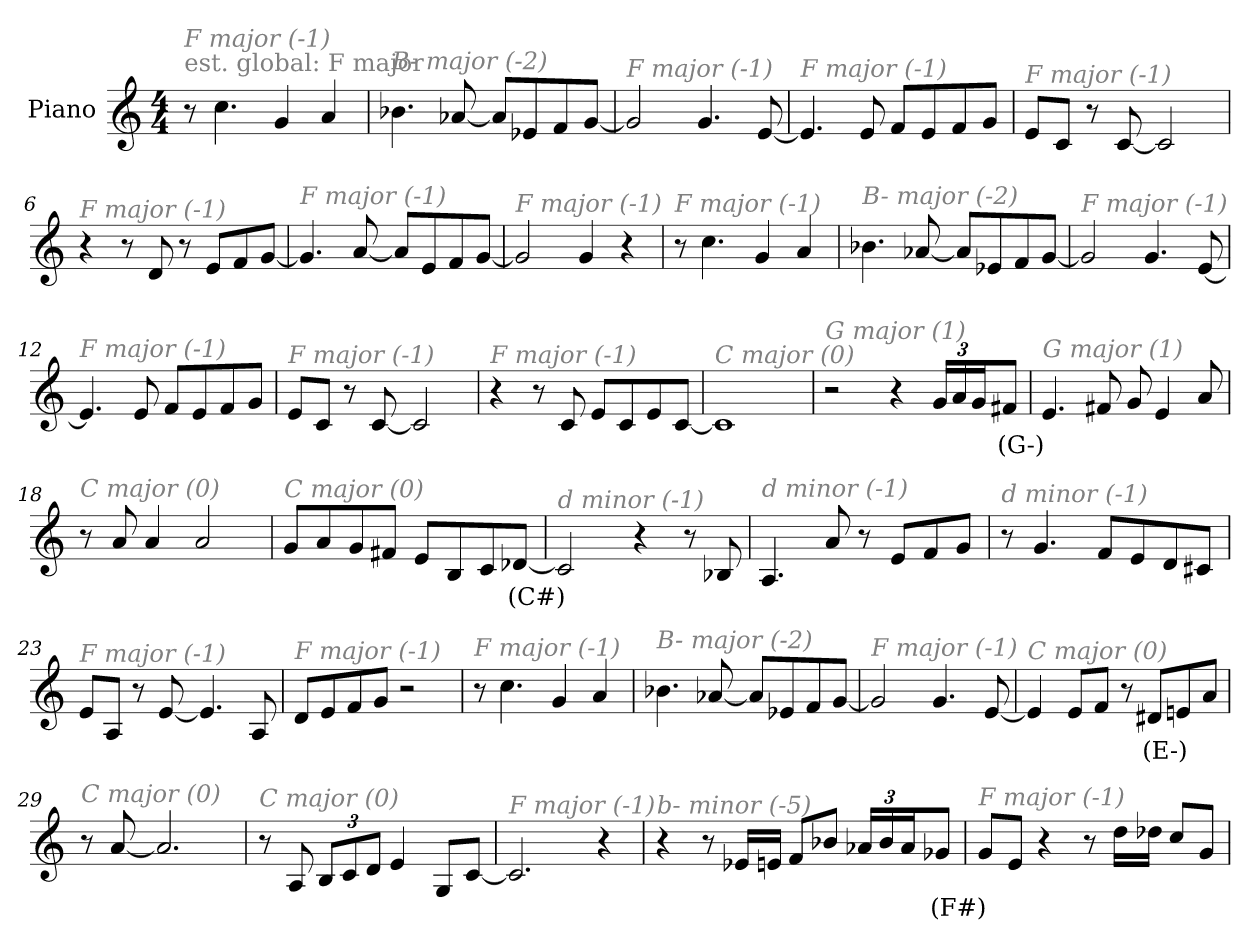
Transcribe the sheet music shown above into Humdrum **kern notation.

**kern	**text
*part1	*part1
*staff1	*staff1
*I"Piano	*
*I'Pno	*
*clefG2	*
*k[]	*
*M4/4	*
*MM224	*
=1	=1
!LO:TX:a:color=#808080:t=est. global&colon; F major	!
!LO:TX:i:color=#808080:t=F major (-1)	!
8r	.
4.cc\	.
4g/	.
4a/	.
=2	=2
!LO:TX:i:color=#808080:t=B- major (-2)	!
4.b-X\	.
[8a-X/	.
8a-/L]	.
8e-X/	.
8f/	.
[8g/J	.
=3	=3
!LO:TX:i:color=#808080:t=F major (-1)	!
2g/]	.
4.g/	.
[8e/	.
=4	=4
!LO:TX:i:color=#808080:t=F major (-1)	!
4.e/]	.
8e/	.
8f/L	.
8e/	.
8f/	.
8g/J	.
=5	=5
!LO:TX:i:color=#808080:t=F major (-1)	!
8e/L	.
8c/J	.
8r	.
[8c/	.
2c/]	.
!!LO:LB:g=z
=6	=6
!LO:TX:i:color=#808080:t=F major (-1)	!
4r	.
8r	.
8d/	.
8r	.
8e/L	.
8f/	.
[8g/J	.
=7	=7
!LO:TX:i:color=#808080:t=F major (-1)	!
4.g/]	.
[8a/	.
8a/L]	.
8e/	.
8f/	.
[8g/J	.
=8	=8
!LO:TX:i:color=#808080:t=F major (-1)	!
2g/]	.
4g/	.
4r	.
=9	=9
!LO:TX:i:color=#808080:t=F major (-1)	!
8r	.
4.cc\	.
4g/	.
4a/	.
=10	=10
!LO:TX:i:color=#808080:t=B- major (-2)	!
4.b-X\	.
[8a-X/	.
8a-/L]	.
8e-X/	.
8f/	.
[8g/J	.
=11	=11
!LO:TX:i:color=#808080:t=F major (-1)	!
2g/]	.
4.g/	.
[8e/	.
!!LO:LB:g=z
=12	=12
!LO:TX:i:color=#808080:t=F major (-1)	!
4.e/]	.
8e/	.
8f/L	.
8e/	.
8f/	.
8g/J	.
=13	=13
!LO:TX:i:color=#808080:t=F major (-1)	!
8e/L	.
8c/J	.
8r	.
[8c/	.
2c/]	.
=14	=14
!LO:TX:i:color=#808080:t=F major (-1)	!
4r	.
8r	.
8c/	.
8e/L	.
8c/	.
8e/	.
[8c/J	.
=15	=15
!LO:TX:i:color=#808080:t=C major (0)	!
1c]	.
=16	=16
!LO:TX:i:color=#808080:t=G major (1)	!
2r	.
4r	.
*Xbrackettup	*
24g/LL	.
24a/	.
24g/J	.
8f#Xi/J	(G-)
!!LO:LB:g=z
=17	=17
!LO:TX:i:color=#808080:t=G major (1)	!
4.e/	.
8f#X/	.
8g/	.
4e/	.
8a/	.
=18	=18
!LO:TX:i:color=#808080:t=C major (0)	!
8r	.
8a/	.
4a/	.
2a/	.
=19	=19
!LO:TX:i:color=#808080:t=C major (0)	!
8g/L	.
8a/	.
8g/	.
8f#X/J	.
8e/L	.
8B/	.
8c/	.
[8d-Xi/J	(C#)
=20	=20
!LO:TX:i:color=#808080:t=d minor (-1)	!
2c#/]	.
4r	.
8r	.
8B-X/	.
=21	=21
!LO:TX:i:color=#808080:t=d minor (-1)	!
4.A/	.
8a/	.
8r	.
8e/L	.
8f/	.
8g/J	.
!!LO:LB:g=z
=22	=22
!LO:TX:i:color=#808080:t=d minor (-1)	!
8r	.
4.g/	.
8f/L	.
8e/	.
8d/	.
8c#X/J	.
=23	=23
!LO:TX:i:color=#808080:t=F major (-1)	!
8e/L	.
8A/J	.
8r	.
[8e/	.
4.e/]	.
8A/	.
=24	=24
!LO:TX:i:color=#808080:t=F major (-1)	!
8d/L	.
8e/	.
8f/	.
8g/J	.
2r	.
=25	=25
!LO:TX:i:color=#808080:t=F major (-1)	!
8r	.
4.cc\	.
4g/	.
4a/	.
=26	=26
!LO:TX:i:color=#808080:t=B- major (-2)	!
4.b-X\	.
[8a-X/	.
8a-/L]	.
8e-X/	.
8f/	.
[8g/J	.
=27	=27
!LO:TX:i:color=#808080:t=F major (-1)	!
2g/]	.
4.g/	.
[8e/	.
!!LO:LB:g=z
=28	=28
!LO:TX:i:color=#808080:t=C major (0)	!
4e/]	.
8e/L	.
8f/J	.
8r	.
8d#Xi/L	(E-)
8en/	.
8a/J	.
=29	=29
!LO:TX:i:color=#808080:t=C major (0)	!
8r	.
[8a/	.
2.a/]	.
=30	=30
!LO:TX:i:color=#808080:t=C major (0)	!
8r	.
8A/	.
12B/L	.
12c/	.
12d/J	.
4e/	.
8G/L	.
[8c/J	.
=31	=31
!LO:TX:i:color=#808080:t=F major (-1)	!
2.c/]	.
4r	.
=32	=32
!LO:TX:i:color=#808080:t=b- minor (-5)	!
4r	.
8r	.
16e-X/LL	.
16en/JJ	.
8f/L	.
8b-X/J	.
24a-X/LL	.
24b-/	.
24a-/J	.
8g-Xi/J	(F#)
!!LO:LB:g=z
=33	=33
!LO:TX:i:color=#808080:t=F major (-1)	!
8g/L	.
8e/J	.
4r	.
8r	.
16dd\LL	.
16dd-X\JJ	.
8cc/L	.
8g/J	.
=	=
*-	*-
